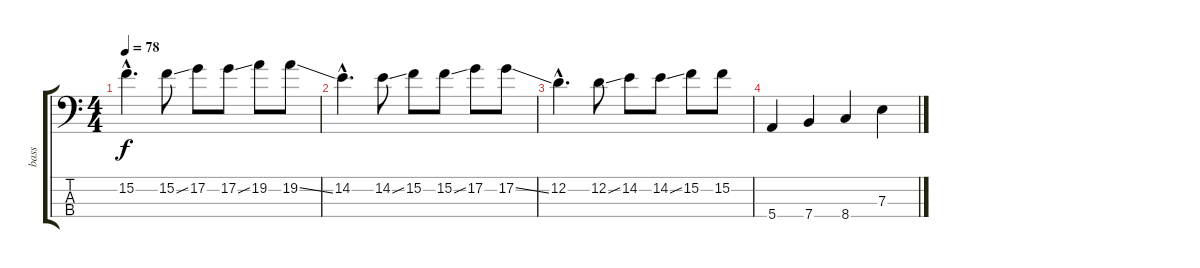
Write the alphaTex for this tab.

\track ("bass" "bass") {instrument electricbassfinger}
\staff {score tabs}
\tuning (G2 D2 A1 E1) {hide}
\ts (4 4)
\tempo 78
\clef f4
\ks c
15.2{hac}.4{d dy f} 15.2{ss}.8 17.2.8 17.2{ss}.8 19.2.8 19.2{ss}.8 |
14.2{hac}.4{d} 14.2{ss}.8 15.2.8 15.2{ss}.8 17.2.8 17.2{ss}.8 |
12.2{hac}.4{d} 12.2{ss}.8 14.2.8 14.2{ss}.8 15.2.8 15.2.8 |
5.4.4 7.4.4 8.4.4 7.3.4
